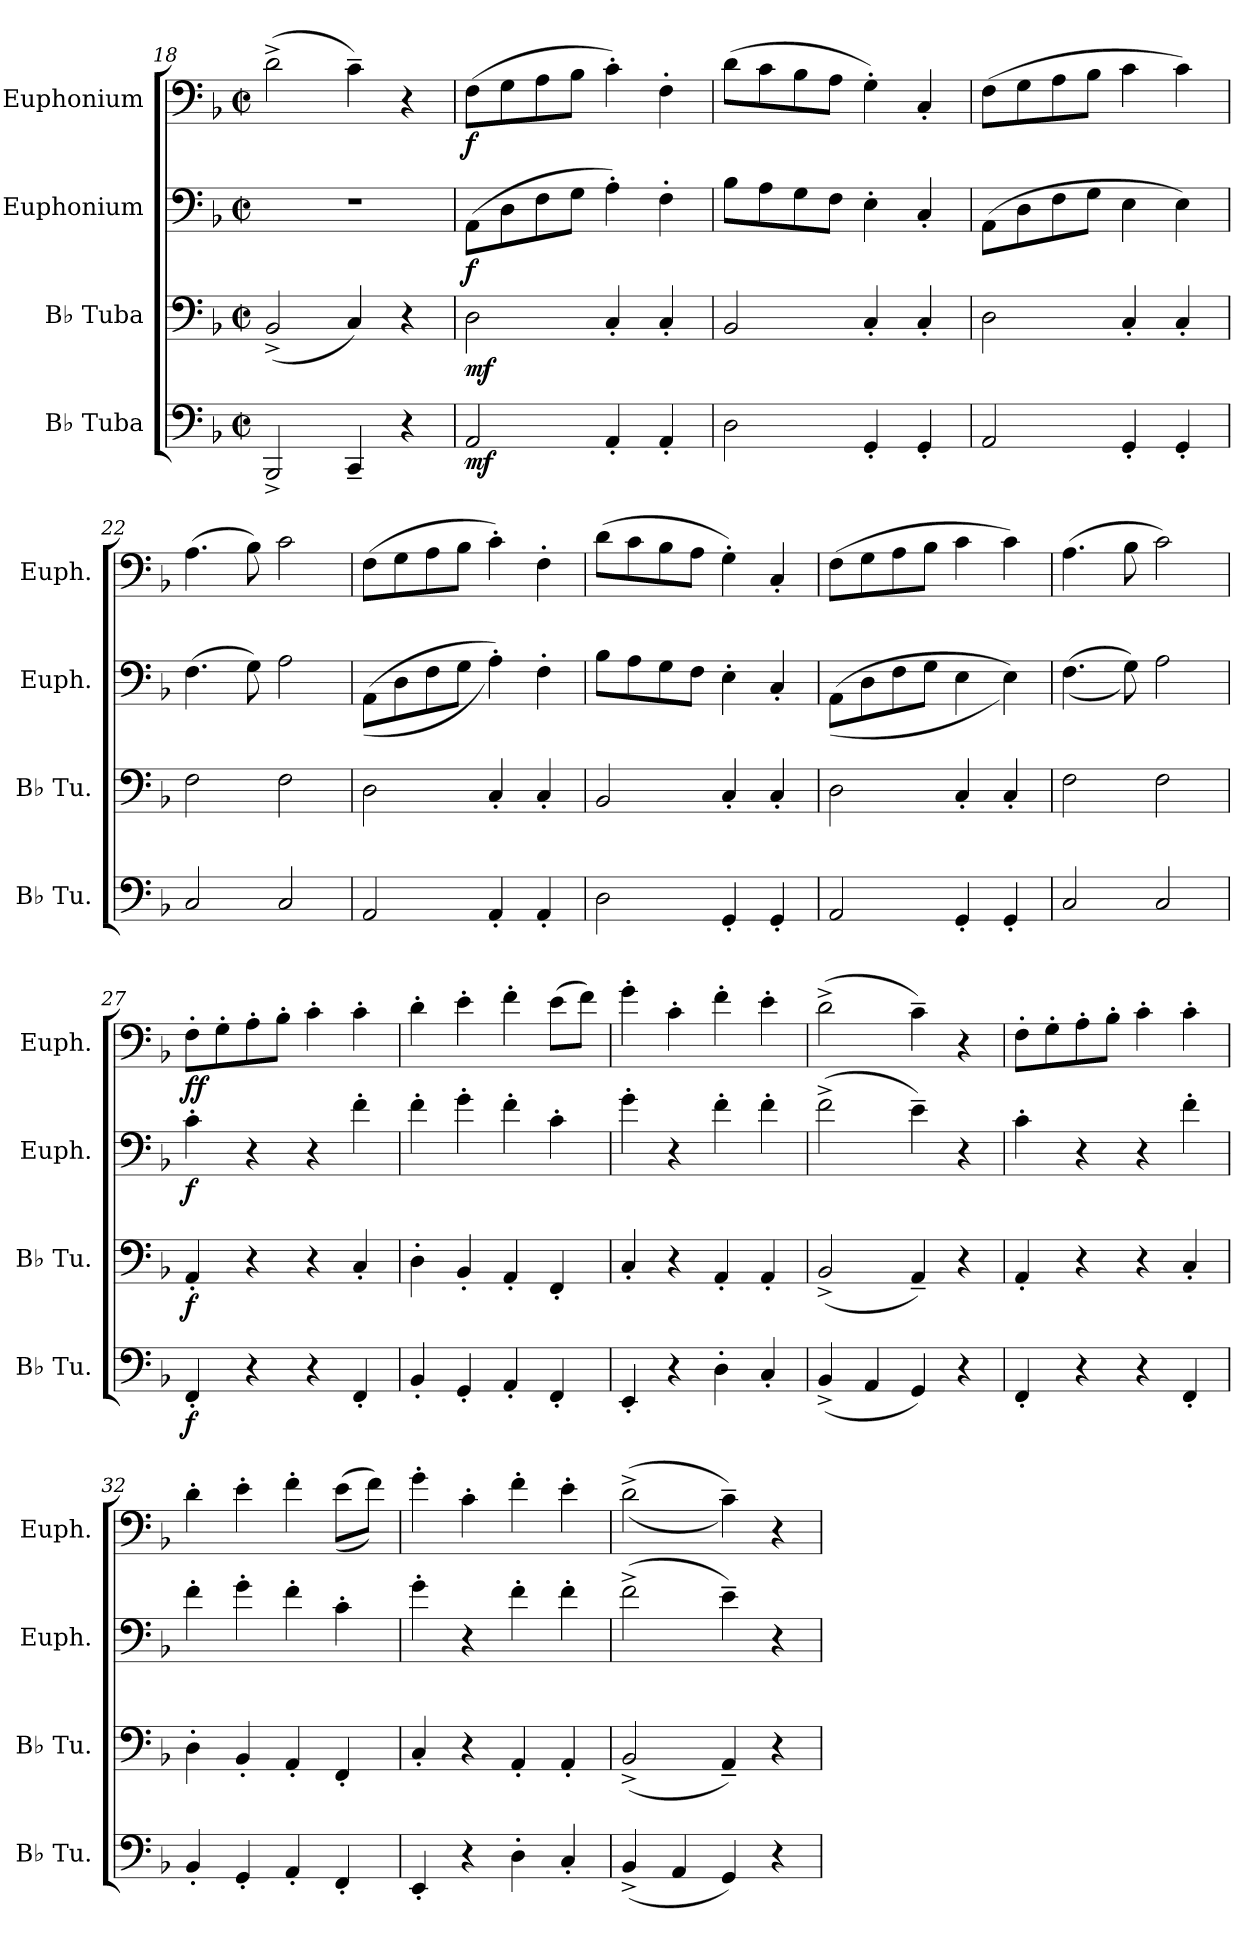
**kern	**dynam	**kern	**dynam	**kern	**dynam	**kern	**dynam
*part4	*part4	*part3	*part3	*part2	*part2	*part1	*part1
*staff4	*staff4	*staff3	*staff3	*staff2	*staff2	*staff1	*staff1
*I"B♭ Tuba	*	*I"B♭ Tuba	*	*I"Euphonium	*	*I"Euphonium	*
*I'B♭ Tu.	*	*I'B♭ Tu.	*	*I'Euph.	*	*I'Euph.	*
!!LO:PB:g=z
*clefF4	*	*clefF4	*	*clefF4	*	*clefF4	*
*k[b-]	*	*k[b-]	*	*k[b-]	*	*k[b-]	*
*M2/2	*	*M2/2	*	*M2/2	*	*M2/2	*
*met(c|)	*	*met(c|)	*	*met(c|)	*	*met(c|)	*
=18	=18	=18	=18	=18	=18	=18	=18
2BBB-^/	.	(2BB-^/	.	1r	.	(2d^\	.
4CC~/	.	4C/)	.	.	.	4c~\)	.
4r	.	4r	.	.	.	4r	.
=19	=19	=19	=19	=19	=19	=19	=19
!	!LO:DY:b	!	!LO:DY:b	!	!LO:DY:b	!	!LO:DY:b
2AA/	mf	2D\	mf	(8AA\L	f	(8F\L	f
.	.	.	.	8D\	.	8G\	.
.	.	.	.	8F\	.	8A\	.
.	.	.	.	8G\J	.	8B-\J	.
4AA'/	.	4C'/	.	4A'\)	.	4c'\)	.
4AA'/	.	4C'/	.	4F'\	.	4F'\	.
=20	=20	=20	=20	=20	=20	=20	=20
2D\	.	2BB-/	.	8B-\L	.	(8d\L	.
.	.	.	.	8A\	.	8c\	.
.	.	.	.	8G\	.	8B-\	.
.	.	.	.	8F\J	.	8A\J	.
4GG'/	.	4C'/	.	4E'\	.	4G'\)	.
4GG'/	.	4C'/	.	4C'/	.	4C'/	.
=21	=21	=21	=21	=21	=21	=21	=21
2AA/	.	2D\	.	(8AA\L	.	(8F\L	.
.	.	.	.	8D\	.	8G\	.
.	.	.	.	8F\	.	8A\	.
.	.	.	.	8G\J	.	8B-\J	.
4GG'/	.	4C'/	.	4E\	.	4c\	.
4GG'/	.	4C'/	.	4E\)	.	4c\)	.
=22	=22	=22	=22	=22	=22	=22	=22
2C/	.	2F\	.	(4.F\	.	(4.A\	.
.	.	.	.	8G\)	.	8B-\)	.
2C/	.	2F\	.	2A\	.	2c\	.
=23	=23	=23	=23	=23	=23	=23	=23
2AA/	.	2D\	.	((8AA\L	.	(8F\L	.
.	.	.	.	8D\	.	8G\	.
.	.	.	.	8F\	.	8A\	.
.	.	.	.	8G\J	.	8B-\J	.
4AA'/	.	4C'/	.	4A'\))	.	4c'\)	.
4AA'/	.	4C'/	.	4F'\	.	4F'\	.
!!LO:LB:g=z
=24	=24	=24	=24	=24	=24	=24	=24
2D\	.	2BB-/	.	8B-\L	.	(8d\L	.
.	.	.	.	8A\	.	8c\	.
.	.	.	.	8G\	.	8B-\	.
.	.	.	.	8F\J	.	8A\J	.
4GG'/	.	4C'/	.	4E'\	.	4G'\)	.
4GG'/	.	4C'/	.	4C'/	.	4C'/	.
=25	=25	=25	=25	=25	=25	=25	=25
2AA/	.	2D\	.	((8AA\L	.	(8F\L	.
.	.	.	.	8D\	.	8G\	.
.	.	.	.	8F\	.	8A\	.
.	.	.	.	8G\J	.	8B-\J	.
4GG'/	.	4C'/	.	4E\	.	4c\	.
4GG'/	.	4C'/	.	4E\))	.	4c\)	.
=26	=26	=26	=26	=26	=26	=26	=26
2C/	.	2F\	.	((4.F\	.	(4.A\	.
.	.	.	.	8G\))	.	8B-\	.
2C/	.	2F\	.	2A\	.	2c\)	.
=27	=27	=27	=27	=27	=27	=27	=27
!	!LO:DY:b	!	!LO:DY:b	!	!LO:DY:b	!	!LO:DY:b
4FF'/	f	4AA'/	f	4c'\	f	8F'\L	ff
.	.	.	.	.	.	8G'\	.
4r	.	4r	.	4r	.	8A'\	.
.	.	.	.	.	.	8B-'\J	.
4r	.	4r	.	4r	.	4c'\	.
4FF'/	.	4C'/	.	4f'\	.	4c'\	.
=28	=28	=28	=28	=28	=28	=28	=28
4BB-'/	.	4D'\	.	4f'\	.	4d'\	.
4GG'/	.	4BB-'/	.	4g'\	.	4e'\	.
4AA'/	.	4AA'/	.	4f'\	.	4f'\	.
4FF'/	.	4FF'/	.	4c'\	.	(8e\L	.
.	.	.	.	.	.	8f\J)	.
=29	=29	=29	=29	=29	=29	=29	=29
4EE'/	.	4C'/	.	4g'\	.	4g'\	.
4r	.	4r	.	4r	.	4c'\	.
4D'\	.	4AA'/	.	4f'\	.	4f'\	.
4C'/	.	4AA'/	.	4f'\	.	4e'\	.
!!LO:LB:g=z
=30	=30	=30	=30	=30	=30	=30	=30
(4BB-^/	.	(2BB-^/	.	(2f^\	.	(2d^\	.
4AA/	.	.	.	.	.	.	.
4GG/)	.	4AA~/)	.	4e~\)	.	4c~\)	.
4r	.	4r	.	4r	.	4r	.
=31	=31	=31	=31	=31	=31	=31	=31
4FF'/	.	4AA'/	.	4c'\	.	8F'\L	.
.	.	.	.	.	.	8G'\	.
4r	.	4r	.	4r	.	8A'\	.
.	.	.	.	.	.	8B-'\J	.
4r	.	4r	.	4r	.	4c'\	.
4FF'/	.	4C'/	.	4f'\	.	4c'\	.
=32	=32	=32	=32	=32	=32	=32	=32
4BB-'/	.	4D'\	.	4f'\	.	4d'\	.
4GG'/	.	4BB-'/	.	4g'\	.	4e'\	.
4AA'/	.	4AA'/	.	4f'\	.	4f'\	.
4FF'/	.	4FF'/	.	4c'\	.	((8e\L	.
.	.	.	.	.	.	8f\J))	.
=33	=33	=33	=33	=33	=33	=33	=33
4EE'/	.	4C'/	.	4g'\	.	4g'\	.
4r	.	4r	.	4r	.	4c'\	.
4D'\	.	4AA'/	.	4f'\	.	4f'\	.
4C'/	.	4AA'/	.	4f'\	.	4e'\	.
=34	=34	=34	=34	=34	=34	=34	=34
(4BB-^/	.	(2BB-^/	.	(2f^\	.	((2d^\	.
4AA/	.	.	.	.	.	.	.
4GG/)	.	4AA~/)	.	4e~\)	.	4c~\))	.
4r	.	4r	.	4r	.	4r	.
=	=	=	=	=	=	=	=
*-	*-	*-	*-	*-	*-	*-	*-
